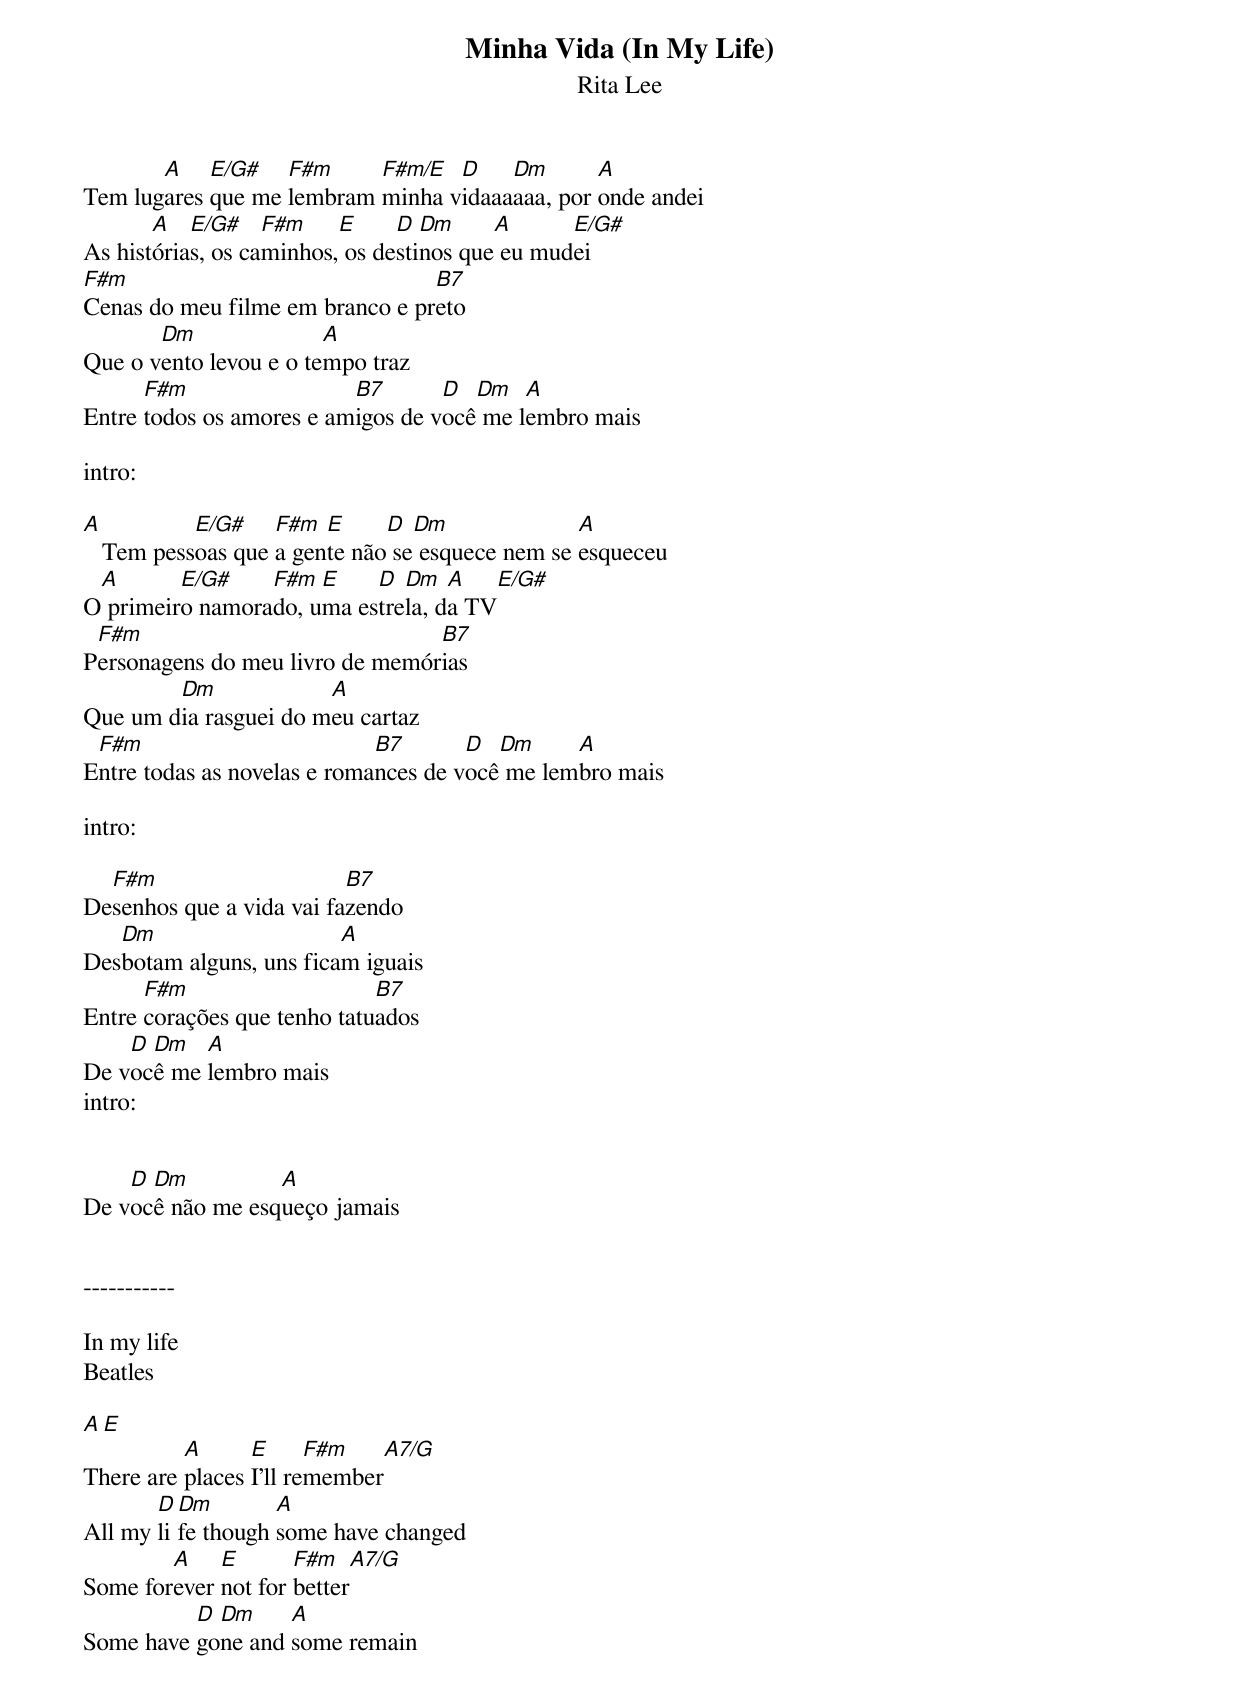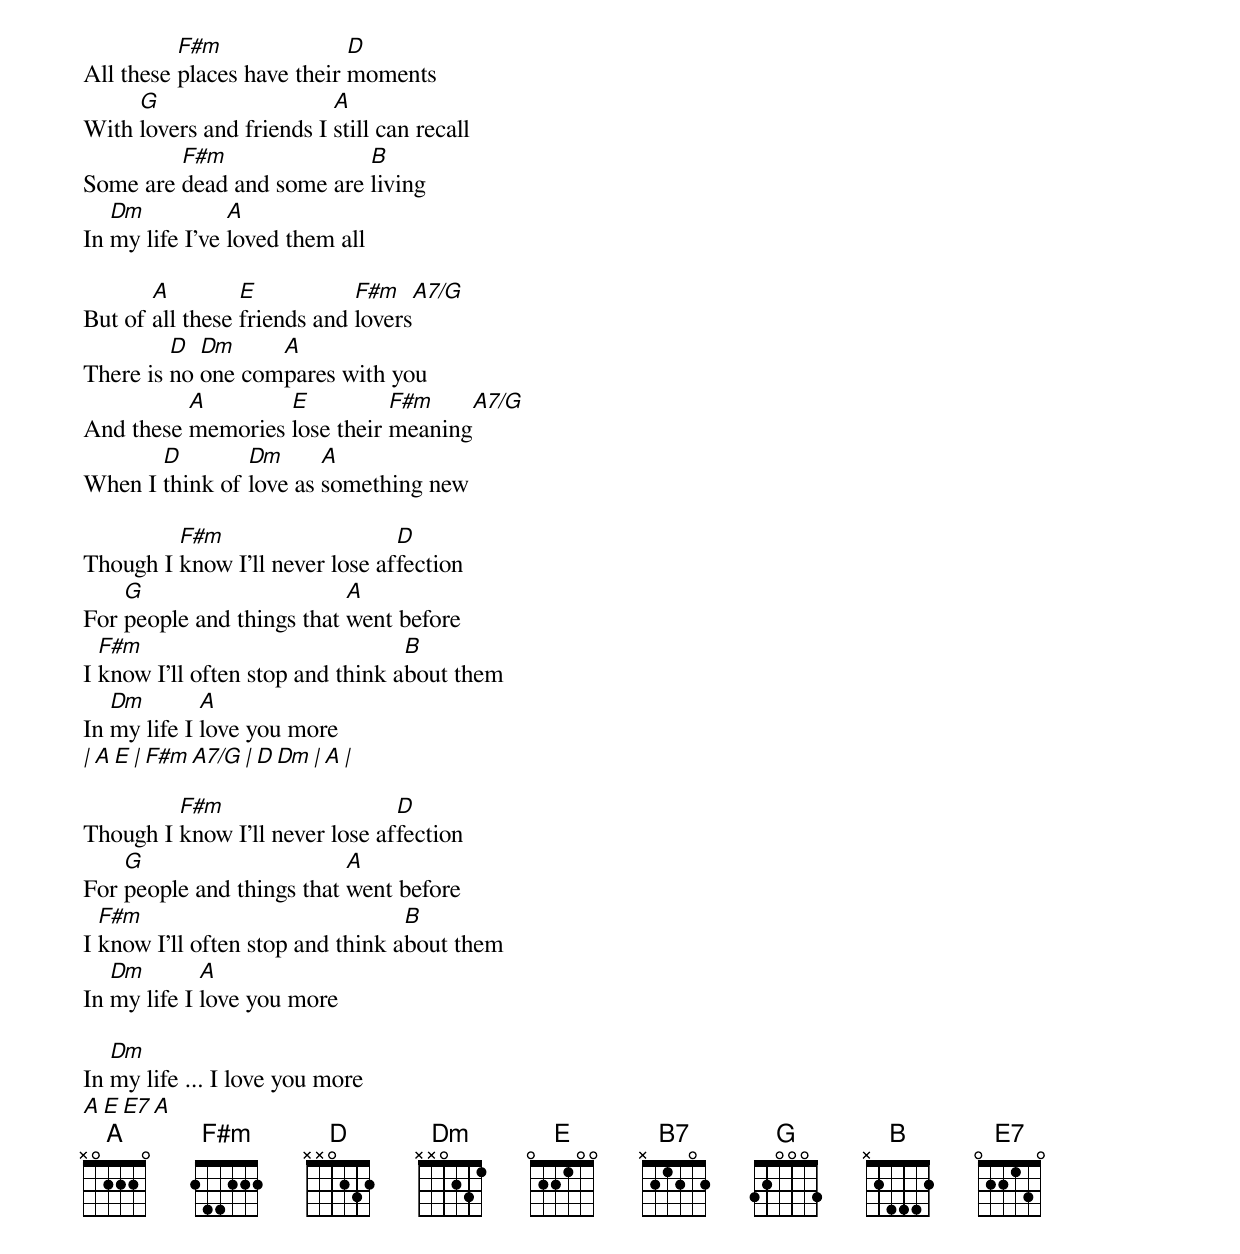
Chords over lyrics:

Minha Vida (In My Life)
Rita Lee


       A    E/G#   F#m     F#m/E  D    Dm       A
Tem lugares que me lembram minha vidaaaaaa, por onde andei
       A   E/G#    F#m    E     D  Dm     A      E/G#
As histórias, os caminhos, os destinos que eu mudei
F#m                              B7
Cenas do meu filme em branco e preto
       Dm               A
Que o vento levou e o tempo traz
      F#m                 B7       D  Dm   A
Entre todos os amores e amigos de você me lembro mais

intro:

A          E/G#    F#m  E     D  Dm              A
   Tem pessoas que a gente não se esquece nem se esqueceu
 A       E/G#    F#m  E    D  Dm   A    E/G#
O primeiro namorado, uma estrela, da TV
 F#m                             B7
Personagens do meu livro de memórias
        Dm             A
Que um dia rasguei do meu cartaz
 F#m                         B7       D  Dm     A
Entre todas as novelas e romances de você me lembro mais

intro:

  F#m                     B7
Desenhos que a vida vai fazendo
   Dm                    A
Desbotam alguns, uns ficam iguais
      F#m                    B7
Entre corações que tenho tatuados
    D Dm   A
De você me lembro mais
intro:


    D Dm          A
De você não me esqueço jamais


-----------

In my life
Beatles

  A             E
          A      E      F#m   A7/G
There are places I'll remember
       D Dm        A
All my life though some have changed
        A    E       F#m    A7/G
Some forever not for better
          D Dm     A
Some have gone and some remain

          F#m               D
All these places have their moments
     G                    A
With lovers and friends I still can recall
         F#m               B
Some are dead and some are living
   Dm           A
In my life I've loved them all

       A         E           F#m    A7/G
But of all these friends and lovers
         D  Dm     A
There is no one compares with you
          A        E          F#m    A7/G
And these memories lose their meaning
       D        Dm      A
When I think of love as something new

         F#m                    D
Though I know I'll never lose affection
    G                      A
For people and things that went before
  F#m                             B
I know I'll often stop and think about them
   Dm        A
In my life I love you more
| A   E   | F#m A7/G | D   Dm  | A       |

         F#m                    D
Though I know I'll never lose affection
    G                      A
For people and things that went before
  F#m                             B
I know I'll often stop and think about them
   Dm        A
In my life I love you more

   Dm
In my life ... I love you more
  A             E          E7       A
